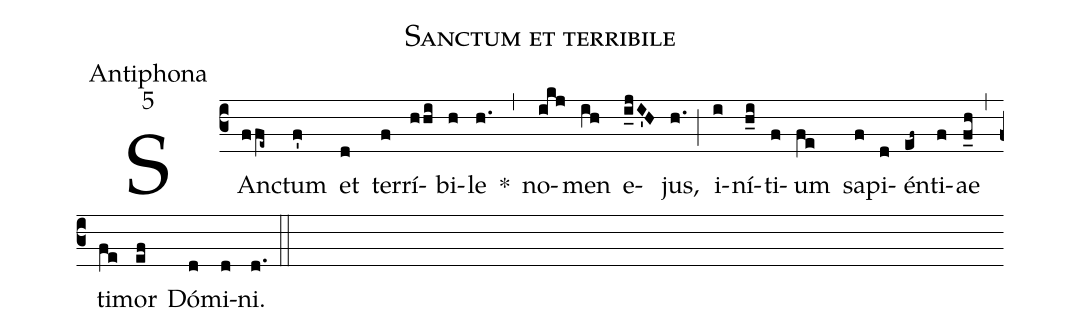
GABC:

name:Sanctum et terribile;
office-part:Antiphona;
mode:5;
%%
(c3) SAn(ffe~)ctum(f') et(d) ter(f)rí(hhi)bi(h)le(h.) *(,) no(ikj)men(ih) e(i_jI'H)jus,(h.) (;) i(i)ní(h_i)ti(f)um(fe) sa(f)pi(d)én(ef~)ti(f)ae(f_h) (,) ti(fe)mor(ef) Dó(d)mi(d)ni.(d.) (::)
